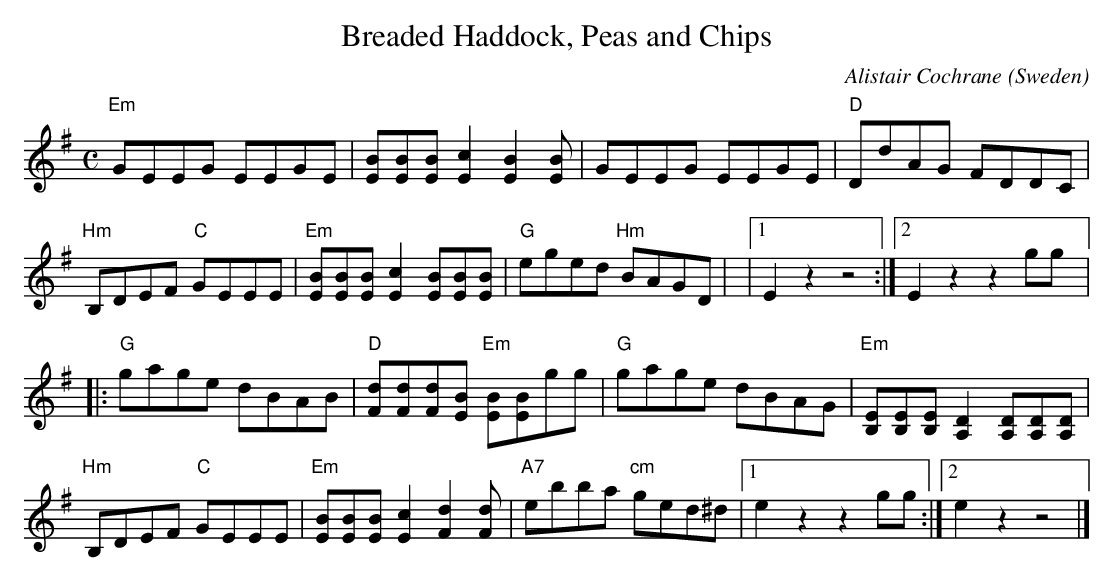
X:1
T:Breaded Haddock, Peas and Chips
C:Alistair Cochrane
M:C
O:Sweden
O:Scotland
K:E minor
"Em"GEEG EEGE | \
[EB][EB][EB] [E2c2] [E2B2] [EB]|\
GEEG EEGE | "D"DdAG FDDC |
"Hm"B,DEF "C"GEEE |\
"Em"[EB][EB][EB] [E2c2] [EB][EB][EB] |\
"G"eged "Hm"BAGD |\
|1 E2z2 z4:|2 E2z2 z2gg|:
"G"gage dBAB | \
"D"[Fd][Fd][Fd][EB] "Em"[EB][EB]gg |\
"G"gage dBAG |\
"Em"[B,E][B,E][B,E] [A,2D2] [A,D][A,D][A,D]|
"Hm"B,DEF "C"GEEE |\
"Em"[EB][EB][EB] [E2c2] [F2d2] [Fd]|\
"A7"ebba "cm"ged^d |1 e2z2 z2gg:|2 e2z2 z4|]
